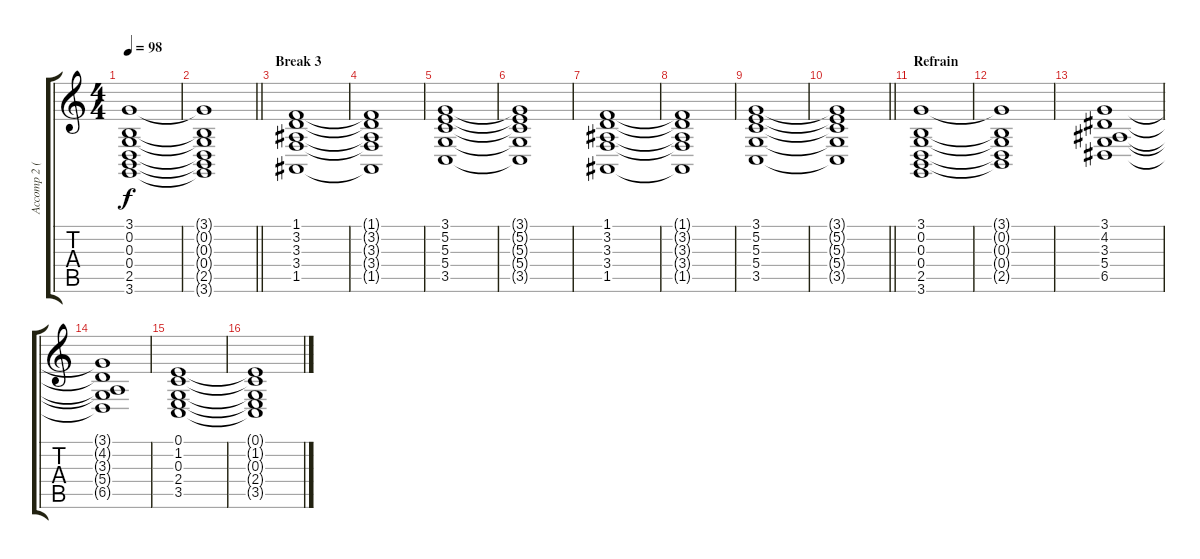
\track ("Accomp 2 (SynthStr2)" "Accomp 2 (") {instrument synthstrings2}
\staff {score tabs}
\tuning (E4 B3 G3 D3 A2 E2) {hide}
\ts (4 4)
\tempo 98
\clef g2
\ks c
(3.1 0.2 0.3 0.4 2.5 3.6).1{dy f} |
\barLineRight lightlight
(3.1{t} 0.2{t} 0.3{t} 0.4{t} 2.5{t} 3.6{t}).1 |
\section ("" "Break 3")
(1.1 3.2 3.3 3.4 1.5).1 |
(1.1{t} 3.2{t} 3.3{t} 3.4{t} 1.5{t}).1 |
(3.1 5.2 5.3 5.4 3.5).1 |
(3.1{t} 5.2{t} 5.3{t} 5.4{t} 3.5{t}).1 |
(1.1 3.2 3.3 3.4 1.5).1 |
(1.1{t} 3.2{t} 3.3{t} 3.4{t} 1.5{t}).1 |
(3.1 5.2 5.3 5.4 3.5).1 |
\barLineRight lightlight
(3.1{t} 5.2{t} 5.3{t} 5.4{t} 3.5{t}).1 |
\section ("" "Refrain")
(3.1 0.2 0.3 0.4 2.5 3.6).1 |
(3.1{t} 0.2{t} 0.3{t} 0.4{t} 2.5{t}).1 |
(3.1 4.2 3.3 5.4 6.5).1 |
(3.1{t} 4.2{t} 3.3{t} 5.4{t} 6.5{t}).1 |
(0.1 1.2 0.3 2.4 3.5).1 |
(0.1{t} 1.2{t} 0.3{t} 2.4{t} 3.5{t}).1
